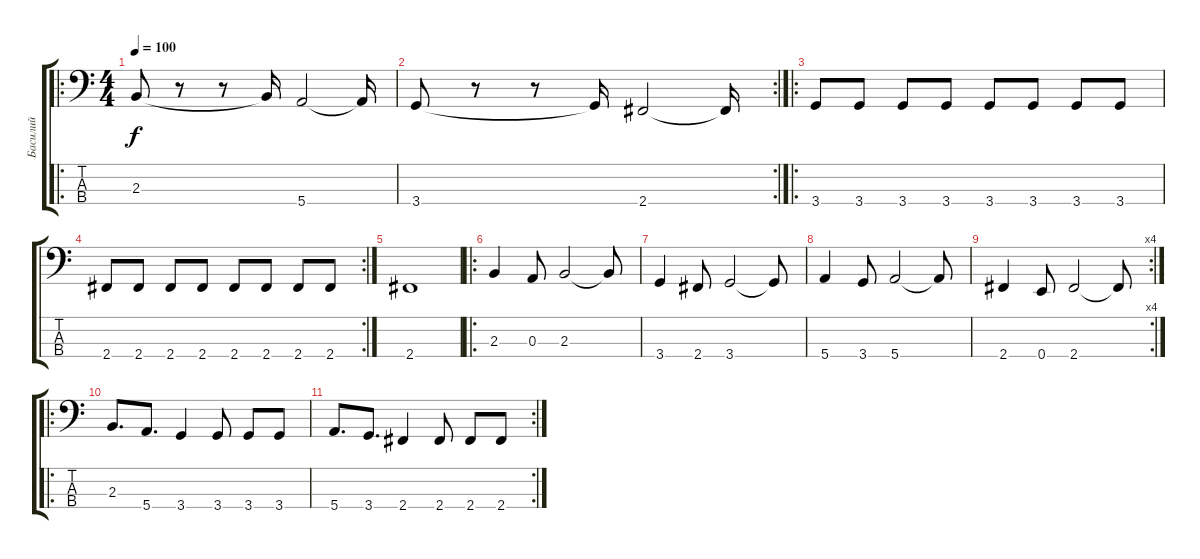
\track ("Басилий" "Басилий") {instrument electricbassfinger}
\staff {score tabs}
\tuning (G2 D2 A1 E1) {hide}
\ro
\ts (4 4)
\tempo 100
\clef f4
\ks c
2.3.8{dy f} r.8 r.8 2.3{t}.16 5.4.2 5.4{t}.16 |
\rc 2
3.4.8 r.8 r.8 3.4{t}.16 2.4.2 2.4{t}.16 |
\ro
3.4.8 3.4.8 3.4.8 3.4.8 3.4.8 3.4.8 3.4.8 3.4.8 |
\rc 2
2.4.8 2.4.8 2.4.8 2.4.8 2.4.8 2.4.8 2.4.8 2.4.8 |
2.4.1 |
\ro
2.3.4 0.3.8 2.3.2 2.3{t}.8 |
3.4.4 2.4.8 3.4.2 3.4{t}.8 |
5.4.4 3.4.8 5.4.2 5.4{t}.8 |
\rc 4
2.4.4 0.4.8 2.4.2 2.4{t}.8 |
\ro
2.3.8{d} 5.4.8{d} 3.4.4 3.4.8 3.4.8 3.4.8 |
\rc 2
5.4.8{d} 3.4.8{d} 2.4.4 2.4.8 2.4.8 2.4.8
